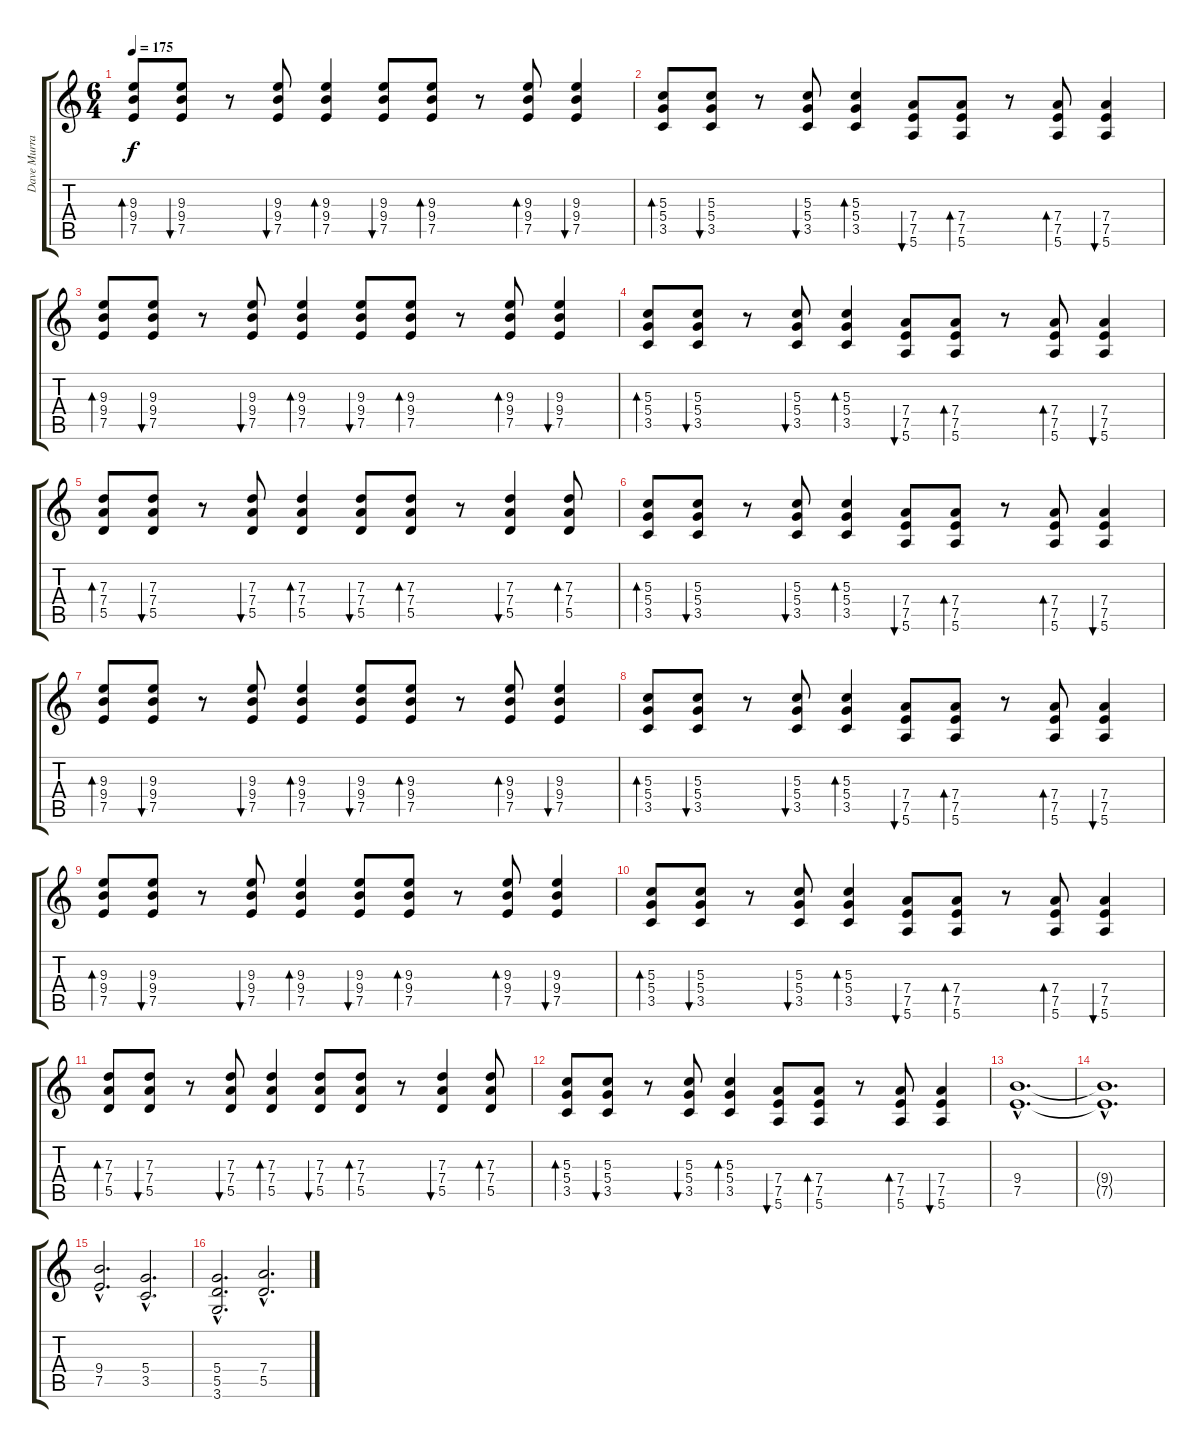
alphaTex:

\track ("Dave Murray" "Dave Murra") {instrument electricguitarclean}
\staff {score tabs}
\tuning (E4 B3 G3 D3 A2 E2) {hide}
\ts (6 4)
\tempo 175
\clef g2
\ks c
(9.3 9.4 7.5).8{bd 480 dy f} (9.3 9.4 7.5).8{bu 480} r.8 (9.3 9.4 7.5).8{bu 480} (9.3 9.4 7.5).4{bd 480} (9.3 9.4 7.5).8{bu 480} (9.3 9.4 7.5).8{bd 480} r.8 (9.3 9.4 7.5).8{bd 480} (9.3 9.4 7.5).4{bu 480} |
(5.3 5.4 3.5).8{bd 480} (5.3 5.4 3.5).8{bu 480} r.8 (5.3 5.4 3.5).8{bu 480} (5.3 5.4 3.5).4{bd 480} (7.4 7.5 5.6).8{bu 480} (7.4 7.5 5.6).8{bd 480} r.8 (7.4 7.5 5.6).8{bd 480} (7.4 7.5 5.6).4{bu 480} |
(9.3 9.4 7.5).8{bd 480} (9.3 9.4 7.5).8{bu 480} r.8 (9.3 9.4 7.5).8{bu 480} (9.3 9.4 7.5).4{bd 480} (9.3 9.4 7.5).8{bu 480} (9.3 9.4 7.5).8{bd 480} r.8 (9.3 9.4 7.5).8{bd 480} (9.3 9.4 7.5).4{bu 480} |
(5.3 5.4 3.5).8{bd 480} (5.3 5.4 3.5).8{bu 480} r.8 (5.3 5.4 3.5).8{bu 480} (5.3 5.4 3.5).4{bd 480} (7.4 7.5 5.6).8{bu 480} (7.4 7.5 5.6).8{bd 480} r.8 (7.4 7.5 5.6).8{bd 480} (7.4 7.5 5.6).4{bu 480} |
(7.3 7.4 5.5).8{bd 480} (7.3 7.4 5.5).8{bu 480} r.8 (7.3 7.4 5.5).8{bu 480} (7.3 7.4 5.5).4{bd 480} (7.3 7.4 5.5).8{bu 480} (7.3 7.4 5.5).8{bd 480} r.8 (7.3 7.4 5.5).4{bu 480} (7.3 7.4 5.5).8{bd 480} |
(5.3 5.4 3.5).8{bd 480} (5.3 5.4 3.5).8{bu 480} r.8 (5.3 5.4 3.5).8{bu 480} (5.3 5.4 3.5).4{bd 480} (7.4 7.5 5.6).8{bu 480} (7.4 7.5 5.6).8{bd 480} r.8 (7.4 7.5 5.6).8{bd 480} (7.4 7.5 5.6).4{bu 480} |
(9.3 9.4 7.5).8{bd 480} (9.3 9.4 7.5).8{bu 480} r.8 (9.3 9.4 7.5).8{bu 480} (9.3 9.4 7.5).4{bd 480} (9.3 9.4 7.5).8{bu 480} (9.3 9.4 7.5).8{bd 480} r.8 (9.3 9.4 7.5).8{bd 480} (9.3 9.4 7.5).4{bu 480} |
(5.3 5.4 3.5).8{bd 480} (5.3 5.4 3.5).8{bu 480} r.8 (5.3 5.4 3.5).8{bu 480} (5.3 5.4 3.5).4{bd 480} (7.4 7.5 5.6).8{bu 480} (7.4 7.5 5.6).8{bd 480} r.8 (7.4 7.5 5.6).8{bd 480} (7.4 7.5 5.6).4{bu 480} |
(9.3 9.4 7.5).8{bd 480} (9.3 9.4 7.5).8{bu 480} r.8 (9.3 9.4 7.5).8{bu 480} (9.3 9.4 7.5).4{bd 480} (9.3 9.4 7.5).8{bu 480} (9.3 9.4 7.5).8{bd 480} r.8 (9.3 9.4 7.5).8{bd 480} (9.3 9.4 7.5).4{bu 480} |
(5.3 5.4 3.5).8{bd 480} (5.3 5.4 3.5).8{bu 480} r.8 (5.3 5.4 3.5).8{bu 480} (5.3 5.4 3.5).4{bd 480} (7.4 7.5 5.6).8{bu 480} (7.4 7.5 5.6).8{bd 480} r.8 (7.4 7.5 5.6).8{bd 480} (7.4 7.5 5.6).4{bu 480} |
(7.3 7.4 5.5).8{bd 480} (7.3 7.4 5.5).8{bu 480} r.8 (7.3 7.4 5.5).8{bu 480} (7.3 7.4 5.5).4{bd 480} (7.3 7.4 5.5).8{bu 480} (7.3 7.4 5.5).8{bd 480} r.8 (7.3 7.4 5.5).4{bu 480} (7.3 7.4 5.5).8{bd 480} |
(5.3 5.4 3.5).8{bd 480} (5.3 5.4 3.5).8{bu 480} r.8 (5.3 5.4 3.5).8{bu 480} (5.3 5.4 3.5).4{bd 480} (7.4 7.5 5.6).8{bu 480} (7.4 7.5 5.6).8{bd 480} r.8 (7.4 7.5 5.6).8{bd 480} (7.4 7.5 5.6).4{bu 480} |
(9.4{hac} 7.5{hac}).1{d instrument distortionguitar} |
(9.4{hac t} 7.5{hac t}).1{d} |
(9.4{hac} 7.5{hac}).2{d volume 12 instrument distortionguitar} (5.4{hac} 3.5{hac}).2{d} |
(5.4{hac} 5.5{hac} 3.6{hac}).2{d} (7.4{hac} 5.5{hac}).2{d}
